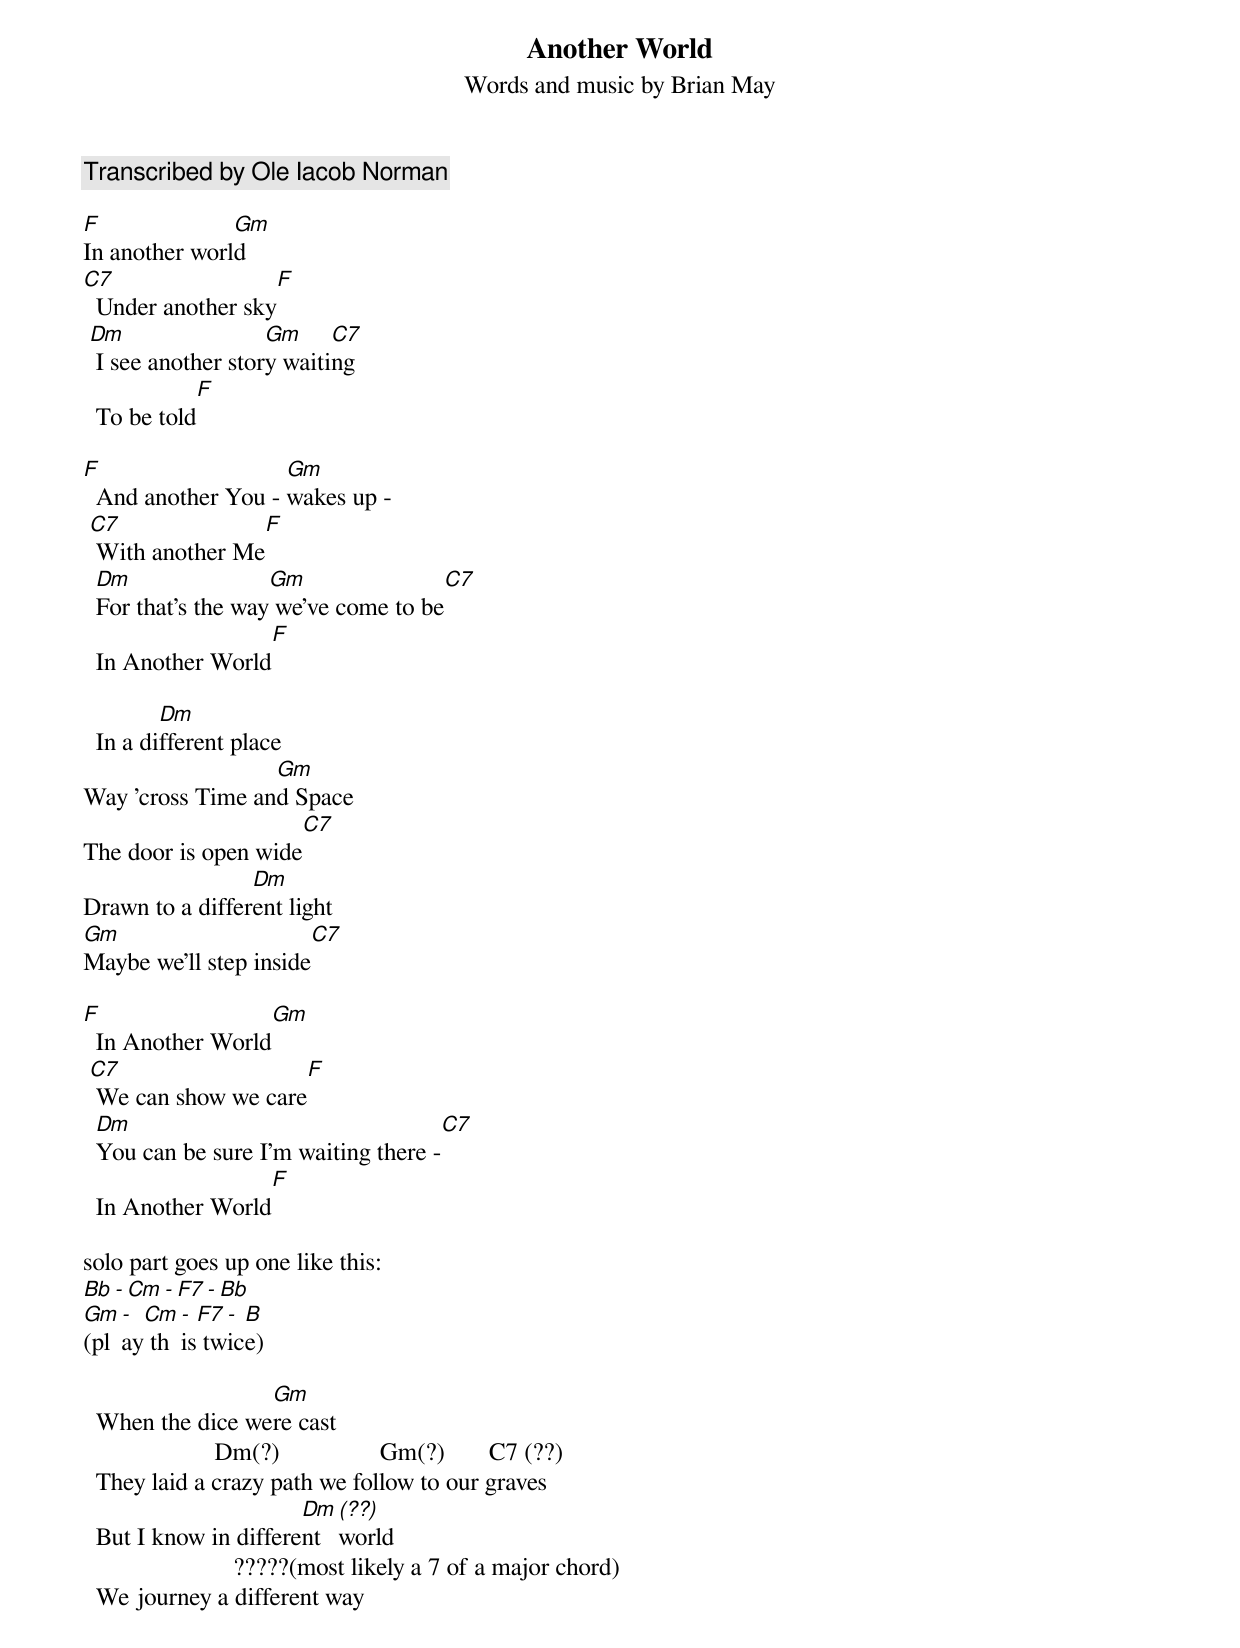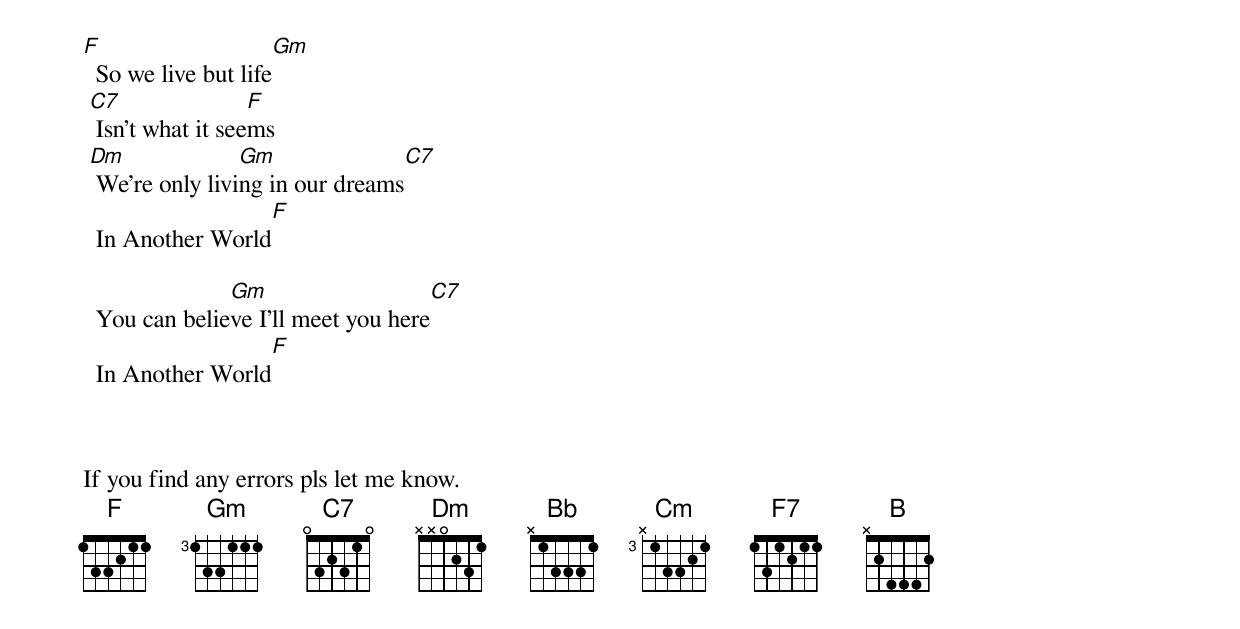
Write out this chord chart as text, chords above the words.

Another World
Words and music by Brian May
Transcribed by Ole Iacob Norman

F              Gm
In another world
C7                    F
  Under another sky
 Dm                 Gm     C7
  I see another story waiting
            F
  To be told

F                   Gm
  And another You - wakes up -
 C7                 F
  With another Me
  Dm                Gm                       C7
  For that's the way we've come to be
                   F
  In Another World

         Dm
  In a different place
                  Gm
Way 'cross Time and Space
                         C7
The door is open wide
                 Dm
Drawn to a different light
Gm                      C7
Maybe we'll step inside

F                 Gm
  In Another World
 C7                       F
  We can show we care
  Dm                                     C7
  You can be sure I'm waiting there -
                   F
  In Another World

solo part goes up one like this:
Bb - Cm - F7 - Bb
Gm - Cm - F7 - B
(play this twice)

                  Gm
  When the dice were cast
                     Dm(?)                Gm(?)       C7 (??)
  They laid a crazy path we follow to our graves
                       Dm (??)
  But I know in different world
                        ?????(most likely a 7 of a major chord)
  We journey a different way

F                     Gm
  So we live but life
 C7                F
  Isn't what it seems
 Dm              Gm                 C7
  We're only living in our dreams
                   F
  In Another World

               Gm                          C7
  You can believe I'll meet you here
                   F
  In Another World



If you find any errors pls let me know.
